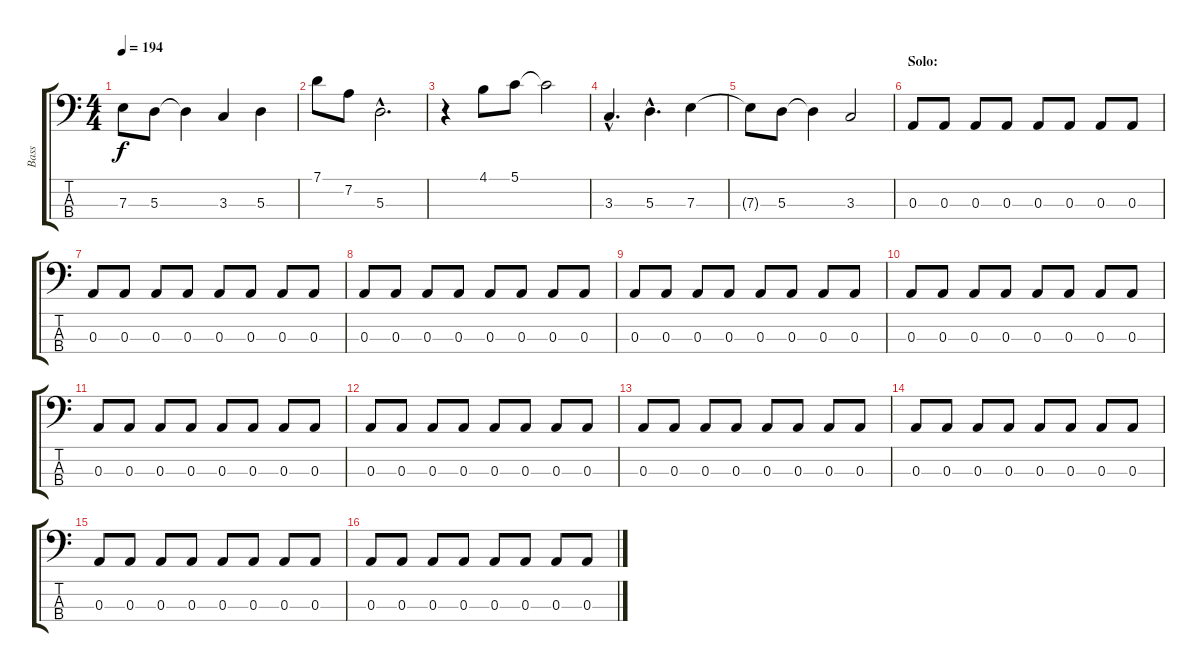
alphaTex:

\track ("Bass" "Bass") {instrument electricbasspick}
\staff {score tabs}
\tuning (G2 D2 A1 E1) {hide}
\ts (4 4)
\tempo 194
\clef f4
\ks c
7.3{t}.8{dy f} 5.3.8 5.3{t}.4 3.3.4 5.3.4 |
7.1.8 7.2.8 5.3{hac}.2{d} |
r.4 4.1.8 5.1.8 5.1{t}.2 |
3.3{hac}.4{d} 5.3{hac}.4{d} 7.3.4 |
7.3{t}.8 5.3.8 5.3{t}.4 3.3.2 |
\section ("" "Solo:")
0.3.8 0.3.8 0.3.8 0.3.8 0.3.8 0.3.8 0.3.8 0.3.8 |
0.3.8 0.3.8 0.3.8 0.3.8 0.3.8 0.3.8 0.3.8 0.3.8 |
0.3.8 0.3.8 0.3.8 0.3.8 0.3.8 0.3.8 0.3.8 0.3.8 |
0.3.8 0.3.8 0.3.8 0.3.8 0.3.8 0.3.8 0.3.8 0.3.8 |
0.3.8 0.3.8 0.3.8 0.3.8 0.3.8 0.3.8 0.3.8 0.3.8 |
0.3.8 0.3.8 0.3.8 0.3.8 0.3.8 0.3.8 0.3.8 0.3.8 |
0.3.8 0.3.8 0.3.8 0.3.8 0.3.8 0.3.8 0.3.8 0.3.8 |
0.3.8 0.3.8 0.3.8 0.3.8 0.3.8 0.3.8 0.3.8 0.3.8 |
0.3.8 0.3.8 0.3.8 0.3.8 0.3.8 0.3.8 0.3.8 0.3.8 |
0.3.8 0.3.8 0.3.8 0.3.8 0.3.8 0.3.8 0.3.8 0.3.8 |
0.3.8 0.3.8 0.3.8 0.3.8 0.3.8 0.3.8 0.3.8 0.3.8
